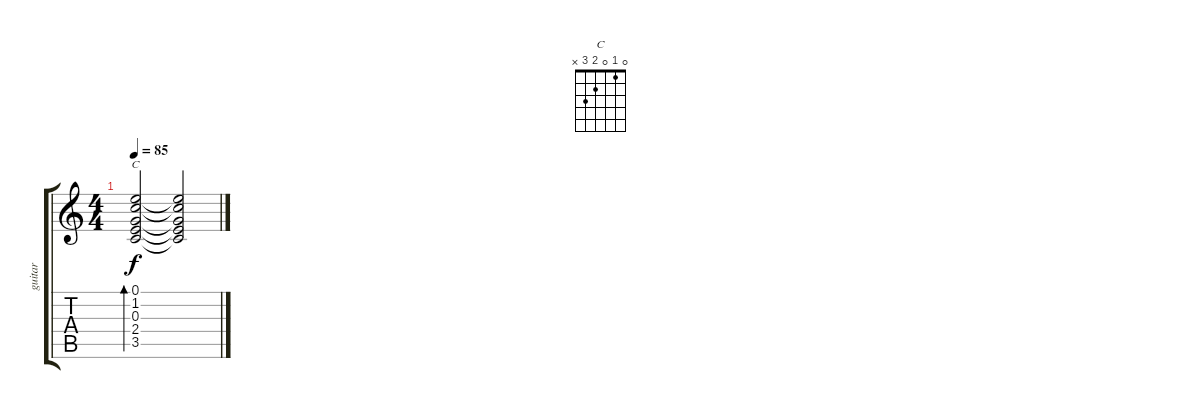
\track ("guitar" "guitar") {instrument electricguitarclean}
\staff {score tabs}
\tuning (E4 B3 G3 D3 A2 E2) {hide}
\chord ("C" 0 1 0 2 3 x)
\ts (4 4)
\tempo 85
\clef g2
\ks c
(0.1 1.2 0.3 2.4 3.5).2{bd 480 ch "C" dy f} (0.1{t} 1.2{t} 0.3{t} 2.4{t} 3.5{t}).2
